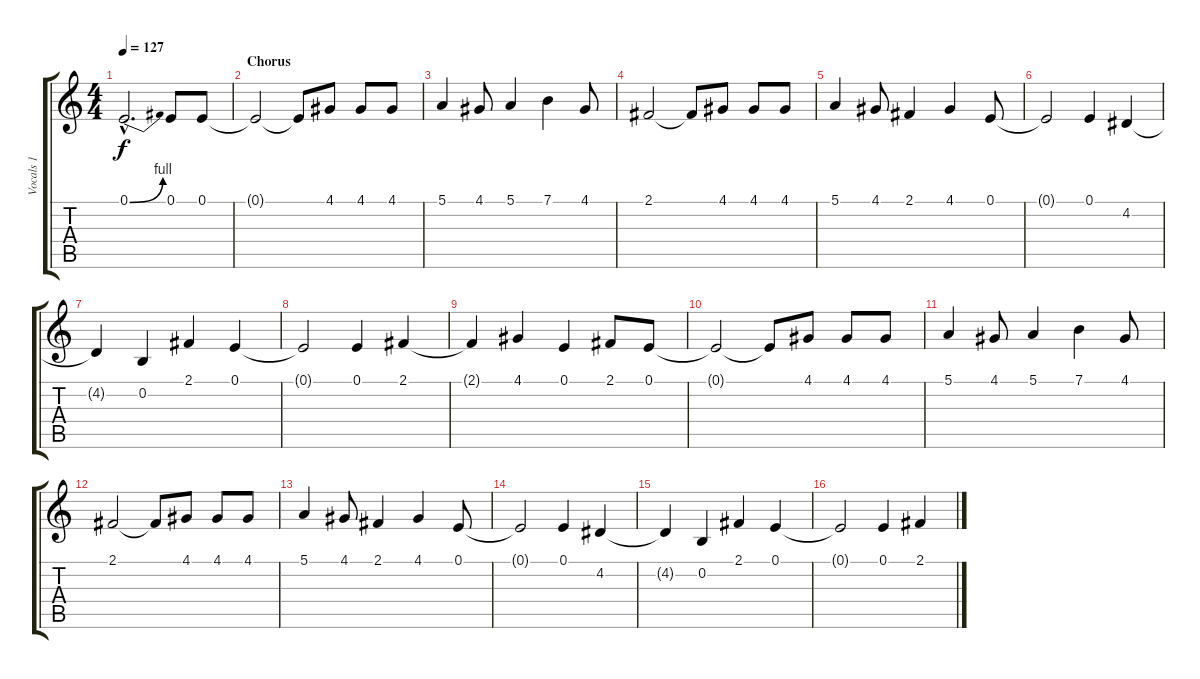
\track ("Vocals 1" "Vocals 1") {instrument cello}
\staff {score tabs}
\tuning (E4 B3 G3 D3 A2 E2) {hide}
\ts (4 4)
\tempo 127
\clef g2
\ks c
0.1{be (bend 0 0 60 4) hac}.2{d dy f} 0.1.8 0.1.8 |
\section ("" "Chorus")
0.1{t}.2 0.1{t}.8 4.1.8 4.1.8 4.1.8 |
5.1.4 4.1.8 5.1.4 7.1.4 4.1.8 |
2.1.2 2.1{t}.8 4.1.8 4.1.8 4.1.8 |
5.1.4 4.1.8 2.1.4 4.1.4 0.1.8 |
0.1{t}.2 0.1.4 4.2.4 |
4.2{t}.4 0.2.4 2.1.4 0.1.4 |
0.1{t}.2 0.1.4 2.1.4 |
2.1{t}.4 4.1.4 0.1.4 2.1.8 0.1.8 |
0.1{t}.2 0.1{t}.8 4.1.8 4.1.8 4.1.8 |
5.1.4 4.1.8 5.1.4 7.1.4 4.1.8 |
2.1.2 2.1{t}.8 4.1.8 4.1.8 4.1.8 |
5.1.4 4.1.8 2.1.4 4.1.4 0.1.8 |
0.1{t}.2 0.1.4 4.2.4 |
4.2{t}.4 0.2.4 2.1.4 0.1.4 |
0.1{t}.2 0.1.4 2.1.4
